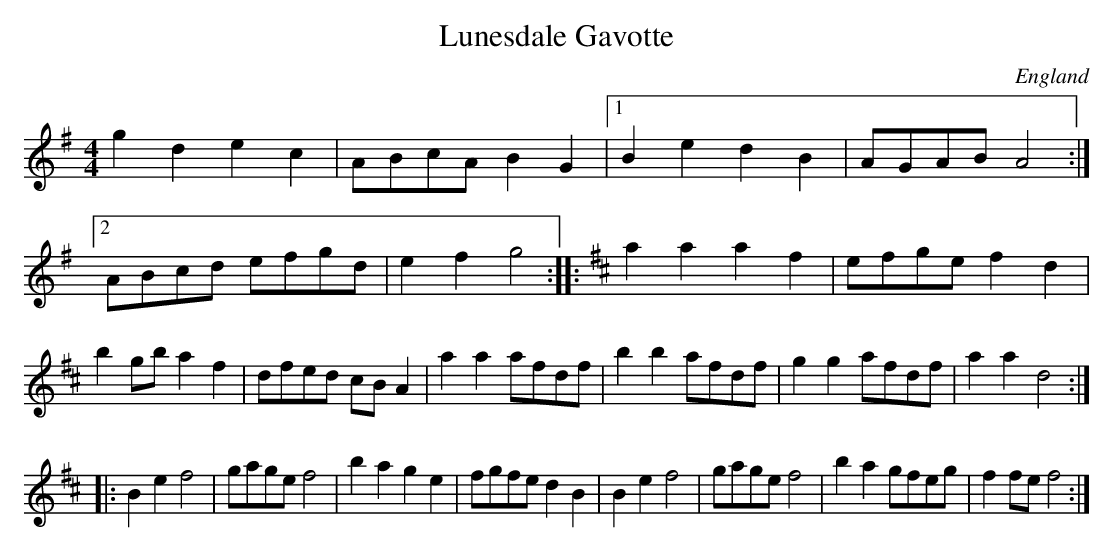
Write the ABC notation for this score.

X:1
T:Lunesdale Gavotte
O:England
M:4/4
K:G
g2d2 e2c2 | ABcA B2G2 \
|1 B2e2 d2B2 | AGAB A4 :|2 ABcd efgd | e2f2 g4 [K:D]:: \
a2a2 a2f2 | efge f2d2 | b2gb a2f2 | dfed cB A2 |\
a2a2 afdf | b2b2 afdf | g2g2 afdf | a2a2 d4 [K:Bm]::
B2e2 f4 | gage f4 | b2a2 g2e2 | fgfe d2B2 |\
B2e2 f4 | gage f4 | b2a2 gfeg | f2 fe f4:|
